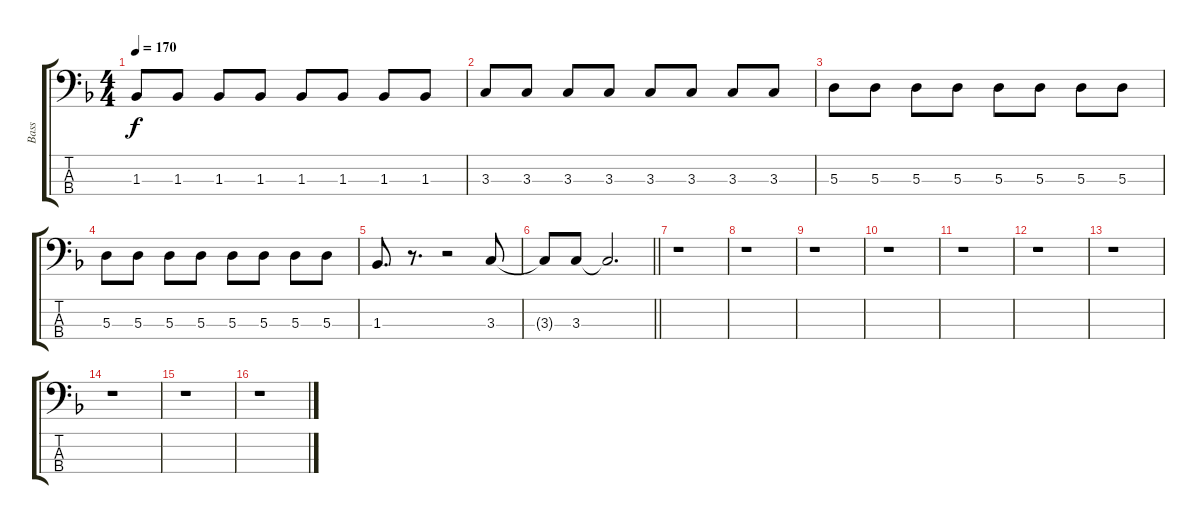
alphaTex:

\track ("Bass" "Bass") {instrument electricbassfinger}
\staff {score tabs}
\tuning (G2 D2 A1 E1) {hide}
\ts (4 4)
\tempo 170
\clef f4
\ks f
1.3.8{dy f} 1.3.8 1.3.8 1.3.8 1.3.8 1.3.8 1.3.8 1.3.8 |
3.3.8 3.3.8 3.3.8 3.3.8 3.3.8 3.3.8 3.3.8 3.3.8 |
5.3.8 5.3.8 5.3.8 5.3.8 5.3.8 5.3.8 5.3.8 5.3.8 |
5.3.8 5.3.8 5.3.8 5.3.8 5.3.8 5.3.8 5.3.8 5.3.8 |
1.3.8{d} r.8{d} r.2 3.3.8 |
\barLineRight lightlight
3.3{t}.8 3.3.8 3.3{t}.2{d} |
r.1 |
r.1 |
r.1 |
r.1 |
r.1 |
r.1 |
r.1 |
r.1 |
r.1 |
r.1
